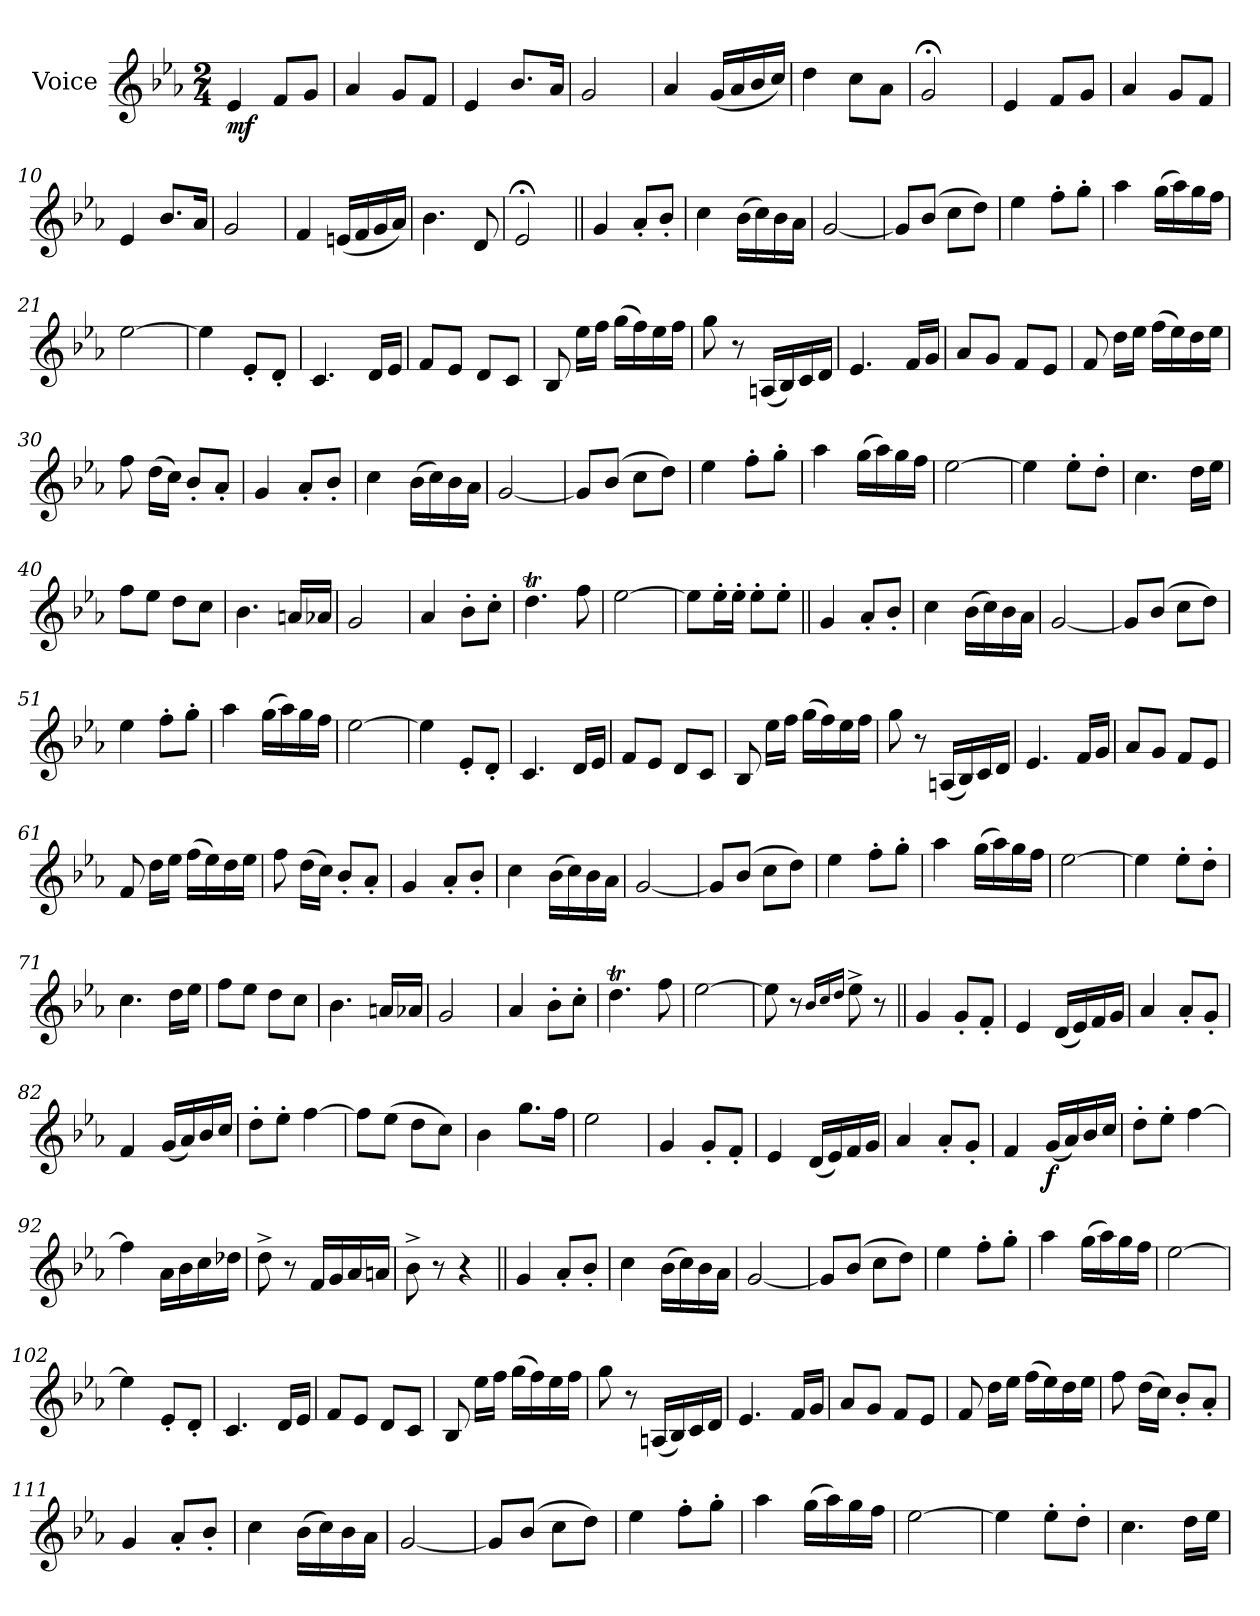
**kern	**dynam
*part1	*part1
*staff1	*staff1
*I"Voice	*
*I'Vc.	*
*clefG2	*
*k[b-e-a-]	*
*M2/4	*
*MM50	*
=1	=1
!	!LO:DY:b
4e-	mf
8fL	.
8gJ	.
=2	=2
4a-	.
8gL	.
8fJ	.
=3	=3
4e-	.
8.b-L	.
16a-Jk	.
=4	=4
2g	.
=5	=5
4a-	.
(<16gLL	.
16a-	.
16b-	.
16ccJJ)	.
=6	=6
4dd	.
8ccL	.
8a-J	.
=7	=7
2g;<	.
=8	=8
4e-	.
8fL	.
8gJ	.
=9	=9
4a-	.
8gL	.
8fJ	.
=10	=10
4e-	.
8.b-L	.
16a-Jk	.
=11	=11
2g	.
=12	=12
4f	.
(<16enLL	.
16f	.
16g	.
16a-JJ)	.
=13	=13
4.b-	.
8d	.
=14	=14
2e-;<	.
=15||	=15||
*MM120	*
4g	.
8a-'L	.
8b-'J	.
=16	=16
4cc	.
(>16b-LL	.
16cc)	.
16b-	.
16a-JJ	.
=17	=17
[2g	.
=18	=18
8gL]	.
(>8b-J	.
8ccL	.
8ddJ)	.
=19	=19
4ee-	.
8ff'L	.
8gg'J	.
=20	=20
4aa-	.
(>16ggLL	.
16aa-)	.
16gg	.
16ffJJ	.
=21	=21
[2ee-	.
=22	=22
4ee-]	.
8e-'!L	.
8d'!J	.
=23	=23
4.c!	.
16d!LL	.
16e-!JJ	.
=24	=24
8f!L	.
8e-!J	.
8d!L	.
8c!J	.
=25	=25
8B-!	.
16ee-LL	.
16ffJJ	.
(>16ggLL	.
16ff)	.
16ee-	.
16ffJJ	.
=26	=26
8gg	.
8r	.
(<16An!LL	.
16B-!)	.
16c!	.
16d!JJ	.
=27	=27
4.e-!	.
16f!LL	.
16g!JJ	.
=28	=28
8a-!L	.
8g!J	.
8f!L	.
8e-!J	.
=29	=29
8f!	.
16ddLL	.
16ee-JJ	.
(>16ffLL	.
16ee-)	.
16dd	.
16ee-JJ	.
=30	=30
8ff	.
(>16ddLL	.
16ccJJ)	.
8b-'L	.
8a-'J	.
=31	=31
4g	.
8a-'L	.
8b-'J	.
=32	=32
4cc	.
(>16b-LL	.
16cc)	.
16b-	.
16a-JJ	.
=33	=33
[2g	.
=34	=34
8gL]	.
(>8b-J	.
8ccL	.
8ddJ)	.
=35	=35
4ee-	.
8ff'L	.
8gg'J	.
=36	=36
4aa-	.
(>16ggLL	.
16aa-)	.
16gg	.
16ffJJ	.
=37	=37
[2ee-	.
=38	=38
4ee-]	.
8ee-'L	.
8dd'J	.
=39	=39
4.cc	.
16ddLL	.
16ee-JJ	.
=40	=40
8ffL	.
8ee-J	.
8ddL	.
8ccJ	.
=41	=41
4.b-	.
16anLL	.
16a-XJJ	.
=42	=42
2g	.
=43	=43
4a-	.
8b-'L	.
8cc'J	.
=44	=44
4.ddt	.
8ff	.
=45	=45
[2ee-	.
=46	=46
8ee-L]	.
16ee-'L	.
16ee-'JJ	.
8ee-'L	.
8ee-'J	.
=47||	=47||
4g	.
8a-'L	.
8b-'J	.
=48	=48
4cc	.
(>16b-LL	.
16cc)	.
16b-	.
16a-JJ	.
=49	=49
[2g	.
=50	=50
8gL]	.
(>8b-J	.
8ccL	.
8ddJ)	.
=51	=51
4ee-	.
8ff'L	.
8gg'J	.
=52	=52
4aa-	.
(>16ggLL	.
16aa-)	.
16gg	.
16ffJJ	.
=53	=53
[2ee-	.
=54	=54
4ee-]	.
8e-'!L	.
8d'!J	.
=55	=55
4.c!	.
16d!LL	.
16e-!JJ	.
=56	=56
8f!L	.
8e-!J	.
8d!L	.
8c!J	.
=57	=57
8B-!	.
16ee-LL	.
16ffJJ	.
(>16ggLL	.
16ff)	.
16ee-	.
16ffJJ	.
=58	=58
8gg	.
8r	.
(<16An!LL	.
16B-!)	.
16c!	.
16d!JJ	.
=59	=59
4.e-!	.
16f!LL	.
16g!JJ	.
=60	=60
8a-!L	.
8g!J	.
8f!L	.
8e-!J	.
=61	=61
8f!	.
16ddLL	.
16ee-JJ	.
(>16ffLL	.
16ee-)	.
16dd	.
16ee-JJ	.
=62	=62
8ff	.
(>16ddLL	.
16ccJJ)	.
8b-'L	.
8a-'J	.
=63	=63
4g	.
8a-'L	.
8b-'J	.
=64	=64
4cc	.
(>16b-LL	.
16cc)	.
16b-	.
16a-JJ	.
=65	=65
[2g	.
=66	=66
8gL]	.
(>8b-J	.
8ccL	.
8ddJ)	.
=67	=67
4ee-	.
8ff'L	.
8gg'J	.
=68	=68
4aa-	.
(>16ggLL	.
16aa-)	.
16gg	.
16ffJJ	.
=69	=69
[2ee-	.
=70	=70
4ee-]	.
8ee-'L	.
8dd'J	.
=71	=71
4.cc	.
16ddLL	.
16ee-JJ	.
=72	=72
8ffL	.
8ee-J	.
8ddL	.
8ccJ	.
=73	=73
4.b-	.
16anLL	.
16a-XJJ	.
=74	=74
2g	.
=75	=75
4a-	.
8b-'L	.
8cc'J	.
=76	=76
4.ddt	.
8ff	.
=77	=77
[2ee-	.
=78	=78
8ee-]	.
8r	.
16qb-LL	.
16qcc	.
16qddJJ	.
8ee-^	.
8r	.
=79||	=79||
4g!	.
8g'!L	.
8f'!J	.
=80	=80
4e-!	.
(<16d!LL	.
16e-!)	.
16f!	.
16g!JJ	.
=81	=81
4a-!	.
8a-'!L	.
8g'!J	.
=82	=82
4f!	.
(<16gLL	.
16a-)	.
16b-	.
16ccJJ	.
=83	=83
8dd'L	.
8ee-'J	.
[4ff	.
=84	=84
8ffL]	.
(>8ee-J	.
8ddL	.
8ccJ)	.
=85	=85
4b-	.
8.ggL	.
16ffJk	.
=86	=86
2ee-	.
=87	=87
4g!	.
8g'!L	.
8f'!J	.
=88	=88
4e-!	.
(<16d!LL	.
16e-!)	.
16f!	.
16g!JJ	.
=89	=89
4a-!	.
8a-'!L	.
8g'!J	.
=90	=90
4f!	.
!	!LO:DY:b
(<16gLL	f
16a-)	.
16b-	.
16ccJJ	.
=91	=91
8dd'L	.
8ee-'J	.
[4ff	.
=92	=92
4ff]	.
16a-LL	.
16b-	.
16cc	.
16dd-XJJ	.
=93	=93
8dd^	.
8r	.
16f!LL	.
16g!	.
16a-!	.
16an!JJ	.
=94	=94
8b-^!	.
8r	.
4r	.
=95||	=95||
4g	.
8a-'L	.
8b-'J	.
=96	=96
4cc	.
(>16b-LL	.
16cc)	.
16b-	.
16a-JJ	.
=97	=97
[2g	.
=98	=98
8gL]	.
(>8b-J	.
8ccL	.
8ddJ)	.
=99	=99
4ee-	.
8ff'L	.
8gg'J	.
=100	=100
4aa-	.
(>16ggLL	.
16aa-)	.
16gg	.
16ffJJ	.
=101	=101
[2ee-	.
=102	=102
4ee-]	.
8e-'!L	.
8d'!J	.
=103	=103
4.c!	.
16d!LL	.
16e-!JJ	.
=104	=104
8f!L	.
8e-!J	.
8d!L	.
8c!J	.
=105	=105
8B-!	.
16ee-LL	.
16ffJJ	.
(>16ggLL	.
16ff)	.
16ee-	.
16ffJJ	.
=106	=106
8gg	.
8r	.
(<16An!LL	.
16B-!)	.
16c!	.
16d!JJ	.
=107	=107
4.e-!	.
16f!LL	.
16g!JJ	.
=108	=108
8a-!L	.
8g!J	.
8f!L	.
8e-!J	.
=109	=109
8f!	.
16ddLL	.
16ee-JJ	.
(>16ffLL	.
16ee-)	.
16dd	.
16ee-JJ	.
=110	=110
8ff	.
(>16ddLL	.
16ccJJ)	.
8b-'L	.
8a-'J	.
=111	=111
4g	.
8a-'L	.
8b-'J	.
=112	=112
4cc	.
(>16b-LL	.
16cc)	.
16b-	.
16a-JJ	.
=113	=113
[2g	.
=114	=114
8gL]	.
(>8b-J	.
8ccL	.
8ddJ)	.
=115	=115
4ee-	.
8ff'L	.
8gg'J	.
=116	=116
4aa-	.
(>16ggLL	.
16aa-)	.
16gg	.
16ffJJ	.
=117	=117
[2ee-	.
=118	=118
4ee-]	.
8ee-'L	.
8dd'J	.
=119	=119
4.cc	.
16ddLL	.
16ee-JJ	.
=	=
*-	*-
